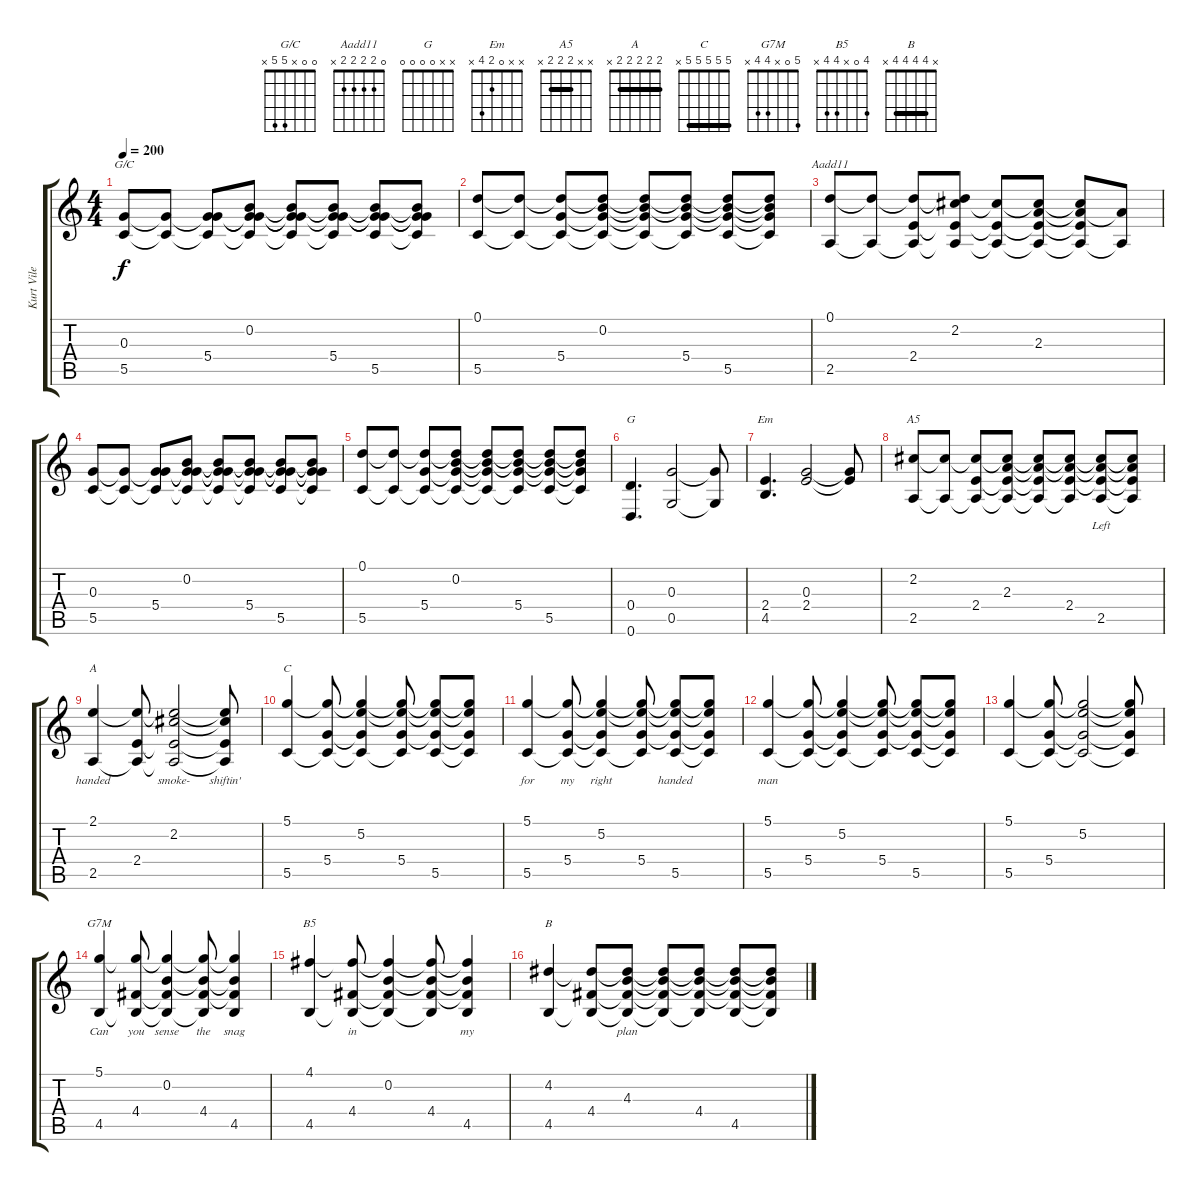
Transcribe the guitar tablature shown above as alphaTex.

\track ("Kurt Vile - Guitar" "Kurt Vile ") {instrument acousticguitarsteel}
\staff {score tabs}
\tuning (D4 B3 G3 D3 G2 D2) {hide}
\chord ("G/C" 0 0 x 5 5 x)
\chord ("Aadd11" 0 2 2 2 2 x)
\chord ("G" x x 0 0 0 0)
\chord ("Em" x x 0 2 4 x)
\chord ("A5" x x 2 2 2 x) {barre 2}
\chord ("A" 2 2 2 2 2 x) {barre 2}
\chord ("C" 5 5 5 5 5 x) {barre 5}
\chord ("G7M" 5 0 x 4 4 x)
\chord ("B5" 4 0 x 4 4 x)
\chord ("B" x 4 4 4 4 x) {barre 4}
\ts (4 4)
\tempo 200
\clef g2
\ks c
(0.3 5.5).8{ch "G/C" lyrics (0 "") lyrics (1 "") lyrics (2 "") lyrics (3 "") lyrics (4 "") dy f} (0.3{t} 5.5{t}).8{lyrics (0 "") lyrics (1 "") lyrics (2 "") lyrics (3 "") lyrics (4 "")} (0.3{t} 5.4 5.5{t}).8{lyrics (0 "") lyrics (1 "") lyrics (2 "") lyrics (3 "") lyrics (4 "")} (0.2 0.3{t} 5.4{t} 5.5{t}).8{lyrics (0 "") lyrics (1 "") lyrics (2 "") lyrics (3 "") lyrics (4 "")} (0.2{t} 0.3{t} 5.4{t} 5.5{t}).8{lyrics (0 "") lyrics (1 "") lyrics (2 "") lyrics (3 "") lyrics (4 "")} (0.2{t} 0.3{t} 5.4 5.5{t}).8{lyrics (0 "") lyrics (1 "") lyrics (2 "") lyrics (3 "") lyrics (4 "")} (0.2{t} 0.3{t} 5.4{t} 5.5).8{lyrics (0 "") lyrics (1 "") lyrics (2 "") lyrics (3 "") lyrics (4 "")} (0.2{t} 0.3{t} 5.4{t} 5.5{t}).8{lyrics (0 "") lyrics (1 "") lyrics (2 "") lyrics (3 "") lyrics (4 "")} |
(0.1 5.5).8{lyrics (0 "") lyrics (1 "") lyrics (2 "") lyrics (3 "") lyrics (4 "")} (0.1{t} 5.5{t}).8{lyrics (0 "") lyrics (1 "") lyrics (2 "") lyrics (3 "") lyrics (4 "")} (0.1{t} 5.4 5.5{t}).8{lyrics (0 "") lyrics (1 "") lyrics (2 "") lyrics (3 "") lyrics (4 "")} (0.1{t} 0.2 5.4{t} 5.5{t}).8{lyrics (0 "") lyrics (1 "") lyrics (2 "") lyrics (3 "") lyrics (4 "")} (0.1{t} 0.2{t} 5.4{t} 5.5{t}).8{lyrics (0 "") lyrics (1 "") lyrics (2 "") lyrics (3 "") lyrics (4 "")} (0.1{t} 0.2{t} 5.4 5.5{t}).8{lyrics (0 "") lyrics (1 "") lyrics (2 "") lyrics (3 "") lyrics (4 "")} (0.1{t} 0.2{t} 5.4{t} 5.5).8{lyrics (0 "") lyrics (1 "") lyrics (2 "") lyrics (3 "") lyrics (4 "")} (0.1{t} 0.2{t} 5.4{t} 5.5{t}).8{lyrics (0 "") lyrics (1 "") lyrics (2 "") lyrics (3 "") lyrics (4 "")} |
(0.1 2.5).8{ch "Aadd11" lyrics (0 "") lyrics (1 "") lyrics (2 "") lyrics (3 "") lyrics (4 "")} (0.1{t} 2.5{t}).8{lyrics (0 "") lyrics (1 "") lyrics (2 "") lyrics (3 "") lyrics (4 "")} (0.1{t} 2.4 2.5{t}).8{lyrics (0 "") lyrics (1 "") lyrics (2 "") lyrics (3 "") lyrics (4 "")} (0.1{t} 2.2 2.4{t} 2.5{t}).8{lyrics (0 "") lyrics (1 "") lyrics (2 "") lyrics (3 "") lyrics (4 "")} (2.2{t} 2.4{t} 2.5{t}).8{lyrics (0 "") lyrics (1 "") lyrics (2 "") lyrics (3 "") lyrics (4 "")} (2.2{t} 2.3 2.4{t} 2.5{t}).8{lyrics (0 "") lyrics (1 "") lyrics (2 "") lyrics (3 "") lyrics (4 "")} (2.2{t} 2.3{t} 2.4{t} 2.5{t}).8{lyrics (0 "") lyrics (1 "") lyrics (2 "") lyrics (3 "") lyrics (4 "")} (2.3{t} 2.5{t}).8{lyrics (0 "") lyrics (1 "") lyrics (2 "") lyrics (3 "") lyrics (4 "")} |
(0.3 5.5).8{lyrics (0 "") lyrics (1 "") lyrics (2 "") lyrics (3 "") lyrics (4 "")} (0.3{t} 5.5{t}).8{lyrics (0 "") lyrics (1 "") lyrics (2 "") lyrics (3 "") lyrics (4 "")} (0.3{t} 5.4 5.5{t}).8{lyrics (0 "") lyrics (1 "") lyrics (2 "") lyrics (3 "") lyrics (4 "")} (0.2 0.3{t} 5.4{t} 5.5{t}).8{lyrics (0 "") lyrics (1 "") lyrics (2 "") lyrics (3 "") lyrics (4 "")} (0.2{t} 0.3{t} 5.4{t} 5.5{t}).8{lyrics (0 "") lyrics (1 "") lyrics (2 "") lyrics (3 "") lyrics (4 "")} (0.2{t} 0.3{t} 5.4 5.5{t}).8{lyrics (0 "") lyrics (1 "") lyrics (2 "") lyrics (3 "") lyrics (4 "")} (0.2{t} 0.3{t} 5.4{t} 5.5).8{lyrics (0 "") lyrics (1 "") lyrics (2 "") lyrics (3 "") lyrics (4 "")} (0.2{t} 0.3{t} 5.4{t} 5.5{t}).8{lyrics (0 "") lyrics (1 "") lyrics (2 "") lyrics (3 "") lyrics (4 "")} |
(0.1 5.5).8{lyrics (0 "") lyrics (1 "") lyrics (2 "") lyrics (3 "") lyrics (4 "")} (0.1{t} 5.5{t}).8{lyrics (0 "") lyrics (1 "") lyrics (2 "") lyrics (3 "") lyrics (4 "")} (0.1{t} 5.4 5.5{t}).8{lyrics (0 "") lyrics (1 "") lyrics (2 "") lyrics (3 "") lyrics (4 "")} (0.1{t} 0.2 5.4{t} 5.5{t}).8{lyrics (0 "") lyrics (1 "") lyrics (2 "") lyrics (3 "") lyrics (4 "")} (0.1{t} 0.2{t} 5.4{t} 5.5{t}).8{lyrics (0 "") lyrics (1 "") lyrics (2 "") lyrics (3 "") lyrics (4 "")} (0.1{t} 0.2{t} 5.4 5.5{t}).8{lyrics (0 "") lyrics (1 "") lyrics (2 "") lyrics (3 "") lyrics (4 "")} (0.1{t} 0.2{t} 5.4{t} 5.5).8{lyrics (0 "") lyrics (1 "") lyrics (2 "") lyrics (3 "") lyrics (4 "")} (0.1{t} 0.2{t} 5.4{t} 5.5{t}).8{lyrics (0 "") lyrics (1 "") lyrics (2 "") lyrics (3 "") lyrics (4 "")} |
(0.4 0.6).4{d ch "G" lyrics (0 "") lyrics (1 "") lyrics (2 "") lyrics (3 "") lyrics (4 "")} (0.3 0.5).2{lyrics (0 "") lyrics (1 "") lyrics (2 "") lyrics (3 "") lyrics (4 "")} (0.3{t} 0.5{t}).8{lyrics (0 "") lyrics (1 "") lyrics (2 "") lyrics (3 "") lyrics (4 "")} |
(2.4 4.5).4{d ch "Em" lyrics (0 "") lyrics (1 "") lyrics (2 "") lyrics (3 "") lyrics (4 "")} (0.3 2.4).2{lyrics (0 "") lyrics (1 "") lyrics (2 "") lyrics (3 "") lyrics (4 "")} (0.3{t} 2.4{t}).8{lyrics (0 "") lyrics (1 "") lyrics (2 "") lyrics (3 "") lyrics (4 "")} |
(2.2 2.5).8{ch "A5" lyrics (0 "") lyrics (1 "") lyrics (2 "") lyrics (3 "") lyrics (4 "")} (2.2{t} 2.5{t}).8{lyrics (0 "") lyrics (1 "") lyrics (2 "") lyrics (3 "") lyrics (4 "")} (2.2{t} 2.4 2.5{t}).8{lyrics (0 "") lyrics (1 "") lyrics (2 "") lyrics (3 "") lyrics (4 "")} (2.2{t} 2.3 2.4{t} 2.5{t}).8{lyrics (0 "") lyrics (1 "") lyrics (2 "") lyrics (3 "") lyrics (4 "")} (2.2{t} 2.3{t} 2.4{t} 2.5{t}).8{lyrics (0 "") lyrics (1 "") lyrics (2 "") lyrics (3 "") lyrics (4 "")} (2.2{t} 2.3{t} 2.4 2.5{t}).8{lyrics (0 "") lyrics (1 "") lyrics (2 "") lyrics (3 "") lyrics (4 "")} (2.2{t} 2.3{t} 2.4{t} 2.5).8{lyrics (0 "Left") lyrics (1 "") lyrics (2 "") lyrics (3 "") lyrics (4 "")} (2.2{t} 2.3{t} 2.4{t} 2.5{t}).8{lyrics (0 "") lyrics (1 "") lyrics (2 "") lyrics (3 "") lyrics (4 "")} |
(2.1 2.5).4{ch "A" lyrics (0 "handed") lyrics (1 "") lyrics (2 "") lyrics (3 "") lyrics (4 "")} (2.1{t} 2.4 2.5{t}).8{lyrics (0 "") lyrics (1 "") lyrics (2 "") lyrics (3 "") lyrics (4 "")} (2.1{t} 2.2 2.4{t} 2.5{t}).2{lyrics (0 "smoke-") lyrics (1 "") lyrics (2 "") lyrics (3 "") lyrics (4 "")} (2.1{t} 2.2{t} 2.4{t} 2.5{t}).8{lyrics (0 "shiftin'") lyrics (1 "") lyrics (2 "") lyrics (3 "") lyrics (4 "")} |
(5.1 5.5).4{ch "C" lyrics (0 "") lyrics (1 "") lyrics (2 "") lyrics (3 "") lyrics (4 "")} (5.1{t} 5.4 5.5{t}).8{lyrics (0 "") lyrics (1 "") lyrics (2 "") lyrics (3 "") lyrics (4 "")} (5.1{t} 5.2 5.4{t} 5.5{t}).4{lyrics (0 "") lyrics (1 "") lyrics (2 "") lyrics (3 "") lyrics (4 "")} (5.1{t} 5.2{t} 5.4 5.5{t}).8{lyrics (0 "") lyrics (1 "") lyrics (2 "") lyrics (3 "") lyrics (4 "")} (5.1{t} 5.2{t} 5.4{t} 5.5).8{lyrics (0 "") lyrics (1 "") lyrics (2 "") lyrics (3 "") lyrics (4 "")} (5.1{t} 5.2{t} 5.4{t} 5.5{t}).8{lyrics (0 "") lyrics (1 "") lyrics (2 "") lyrics (3 "") lyrics (4 "")} |
(5.1 5.5).4{lyrics (0 "for") lyrics (1 "") lyrics (2 "") lyrics (3 "") lyrics (4 "")} (5.1{t} 5.4 5.5{t}).8{lyrics (0 "my") lyrics (1 "") lyrics (2 "") lyrics (3 "") lyrics (4 "")} (5.1{t} 5.2 5.4{t} 5.5{t}).4{lyrics (0 "right") lyrics (1 "") lyrics (2 "") lyrics (3 "") lyrics (4 "")} (5.1{t} 5.2{t} 5.4 5.5{t}).8{lyrics (0 "") lyrics (1 "") lyrics (2 "") lyrics (3 "") lyrics (4 "")} (5.1{t} 5.2{t} 5.4{t} 5.5).8{lyrics (0 "handed") lyrics (1 "") lyrics (2 "") lyrics (3 "") lyrics (4 "")} (5.1{t} 5.2{t} 5.4{t} 5.5{t}).8{lyrics (0 "") lyrics (1 "") lyrics (2 "") lyrics (3 "") lyrics (4 "")} |
(5.1 5.5).4{lyrics (0 "man") lyrics (1 "") lyrics (2 "") lyrics (3 "") lyrics (4 "")} (5.1{t} 5.4 5.5{t}).8{lyrics (0 "") lyrics (1 "") lyrics (2 "") lyrics (3 "") lyrics (4 "")} (5.1{t} 5.2 5.4{t} 5.5{t}).4{lyrics (0 "") lyrics (1 "") lyrics (2 "") lyrics (3 "") lyrics (4 "")} (5.1{t} 5.2{t} 5.4 5.5{t}).8{lyrics (0 "") lyrics (1 "") lyrics (2 "") lyrics (3 "") lyrics (4 "")} (5.1{t} 5.2{t} 5.4{t} 5.5).8{lyrics (0 "") lyrics (1 "") lyrics (2 "") lyrics (3 "") lyrics (4 "")} (5.1{t} 5.2{t} 5.4{t} 5.5{t}).8{lyrics (0 "") lyrics (1 "") lyrics (2 "") lyrics (3 "") lyrics (4 "")} |
(5.1 5.5).4{lyrics (0 "") lyrics (1 "") lyrics (2 "") lyrics (3 "") lyrics (4 "")} (5.1{t} 5.4 5.5{t}).8{lyrics (0 "") lyrics (1 "") lyrics (2 "") lyrics (3 "") lyrics (4 "")} (5.1{t} 5.2 5.4{t} 5.5{t}).2{lyrics (0 "") lyrics (1 "") lyrics (2 "") lyrics (3 "") lyrics (4 "")} (5.1{t} 5.2{t} 5.4{t} 5.5{t}).8{lyrics (0 "") lyrics (1 "") lyrics (2 "") lyrics (3 "") lyrics (4 "")} |
(5.1 4.5).4{ch "G7M" lyrics (0 "Can") lyrics (1 "") lyrics (2 "") lyrics (3 "") lyrics (4 "")} (5.1{t} 4.4 4.5{t}).8{lyrics (0 "you") lyrics (1 "") lyrics (2 "") lyrics (3 "") lyrics (4 "")} (5.1{t} 0.2 4.4{t} 4.5{t}).4{lyrics (0 "sense") lyrics (1 "") lyrics (2 "") lyrics (3 "") lyrics (4 "")} (5.1{t} 0.2{t} 4.4 4.5{t}).8{lyrics (0 "the") lyrics (1 "") lyrics (2 "") lyrics (3 "") lyrics (4 "")} (5.1{t} 0.2{t} 4.4{t} 4.5).4{lyrics (0 "snag") lyrics (1 "") lyrics (2 "") lyrics (3 "") lyrics (4 "")} |
(4.1 4.5).4{ch "B5" lyrics (0 "") lyrics (1 "") lyrics (2 "") lyrics (3 "") lyrics (4 "")} (4.1{t} 4.4 4.5{t}).8{lyrics (0 "in") lyrics (1 "") lyrics (2 "") lyrics (3 "") lyrics (4 "")} (4.1{t} 0.2 4.4{t} 4.5{t}).4{lyrics (0 "") lyrics (1 "") lyrics (2 "") lyrics (3 "") lyrics (4 "")} (4.1{t} 0.2{t} 4.4 4.5{t}).8{lyrics (0 "") lyrics (1 "") lyrics (2 "") lyrics (3 "") lyrics (4 "")} (4.1{t} 0.2{t} 4.4{t} 4.5).4{lyrics (0 "my") lyrics (1 "") lyrics (2 "") lyrics (3 "") lyrics (4 "")} |
(4.2 4.5).4{ch "B" lyrics (0 "") lyrics (1 "") lyrics (2 "") lyrics (3 "") lyrics (4 "")} (4.2{t} 4.4 4.5{t}).8{lyrics (0 "") lyrics (1 "") lyrics (2 "") lyrics (3 "") lyrics (4 "")} (4.2{t} 4.3 4.4{t} 4.5{t}).8{lyrics (0 "plan") lyrics (1 "") lyrics (2 "") lyrics (3 "") lyrics (4 "")} (4.2{t} 4.3{t} 4.4{t} 4.5{t}).8{lyrics (0 "") lyrics (1 "") lyrics (2 "") lyrics (3 "") lyrics (4 "")} (4.2{t} 4.3{t} 4.4 4.5{t}).8{lyrics (0 "") lyrics (1 "") lyrics (2 "") lyrics (3 "") lyrics (4 "")} (4.2{t} 4.3{t} 4.4{t} 4.5).8{lyrics (0 "") lyrics (1 "") lyrics (2 "") lyrics (3 "") lyrics (4 "")} (4.2{t} 4.3{t} 4.4{t} 4.5{t}).8{lyrics (0 "") lyrics (1 "") lyrics (2 "") lyrics (3 "") lyrics (4 "")}
